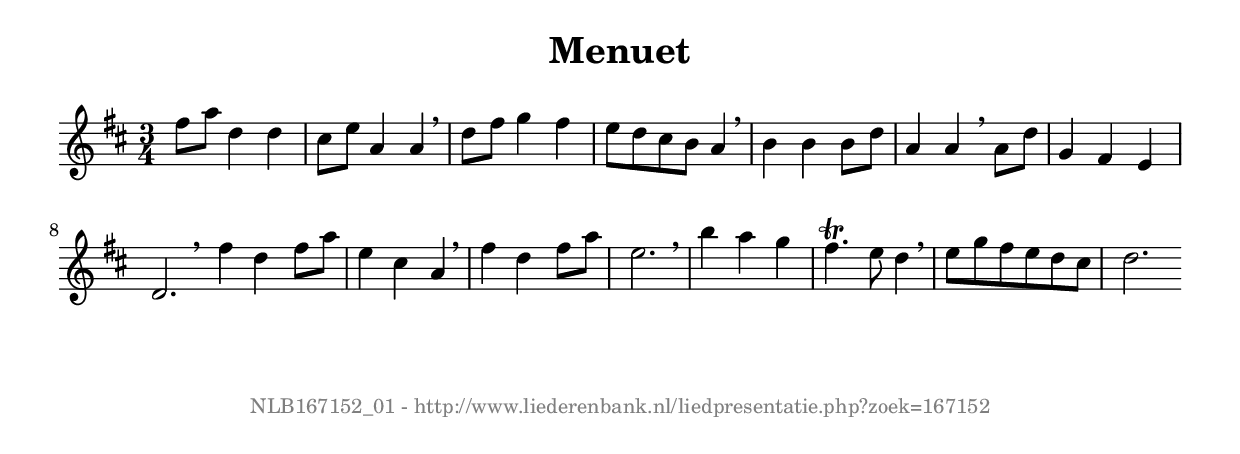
%
% produced by wce2krn 1.64 (7 June 2014)
%
\version"2.16"
#(append! paper-alist '(("long" . (cons (* 210 mm) (* 2000 mm)))))
#(set-default-paper-size "long")
sb = {\breathe}
mBreak = {\breathe }
bBreak = {\breathe }
x = {\once\override NoteHead #'style = #'cross }
gl=\glissando
itime={\override Staff.TimeSignature #'stencil = ##f }
ficta = {\once\set suggestAccidentals = ##t}
fine = {\once\override Score.RehearsalMark #'self-alignment-X = #1 \mark \markup {\italic{Fine}}}
dc = {\once\override Score.RehearsalMark #'self-alignment-X = #1 \mark \markup {\italic{D.C.}}}
dcf = {\once\override Score.RehearsalMark #'self-alignment-X = #1 \mark \markup {\italic{D.C. al Fine}}}
dcc = {\once\override Score.RehearsalMark #'self-alignment-X = #1 \mark \markup {\italic{D.C. al Coda}}}
ds = {\once\override Score.RehearsalMark #'self-alignment-X = #1 \mark \markup {\italic{D.S.}}}
dsf = {\once\override Score.RehearsalMark #'self-alignment-X = #1 \mark \markup {\italic{D.S. al Fine}}}
dsc = {\once\override Score.RehearsalMark #'self-alignment-X = #1 \mark \markup {\italic{D.S. al Coda}}}
pv = {\set Score.repeatCommands = #'((volta "1"))}
sv = {\set Score.repeatCommands = #'((volta "2"))}
tv = {\set Score.repeatCommands = #'((volta "3"))}
qv = {\set Score.repeatCommands = #'((volta "4"))}
xv = {\set Score.repeatCommands = #'((volta #f))}
\header{ tagline = ""
title = "Menuet"
}
\score {{
\key d \major
\relative g'
{
\set melismaBusyProperties = #'()
\time 3/4
\tempo 4=120
\override Score.MetronomeMark #'transparent = ##t
\override Score.RehearsalMark #'break-visibility = #(vector #t #t #f)
fis'8 a d,4 d cis8 e a,4 a \sb d8 fis g4 fis e8 d cis b a4 \mBreak \bar "|"
b4 b b8 d a4 a \sb a8 d g,4 fis e d2. \bar":|:" \bBreak
fis'4 d fis8 a e4 cis a \sb fis' d fis8 a e2. \mBreak \bar "|"
b'4 a g fis4.^\trill e8 d4 \sb e8 g fis e d cis d2. \bar":|"
 }}
 \midi { }
 \layout {
            indent = 0.0\cm
}
}
\markup { \vspace #0 } \markup { \with-color #grey \fill-line { \center-column { \smaller "NLB167152_01 - http://www.liederenbank.nl/liedpresentatie.php?zoek=167152" } } }
